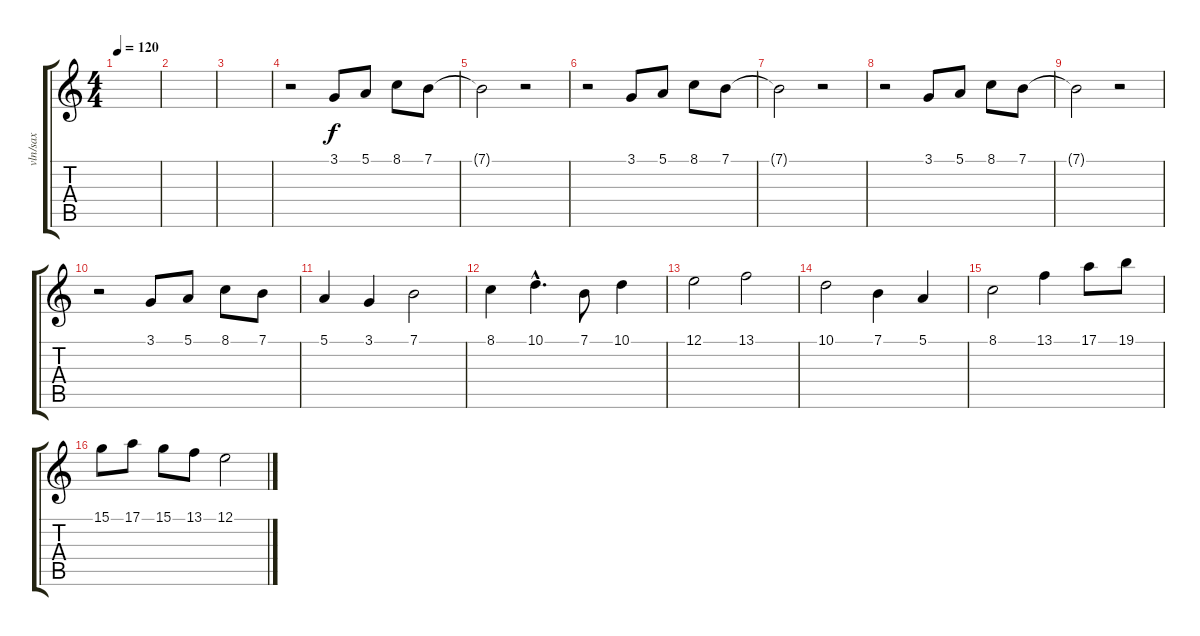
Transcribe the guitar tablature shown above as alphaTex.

\track ("vln/sax" "vln/sax") {instrument violin}
\staff {score tabs}
\tuning (E4 B3 G3 D3 A2 E2) {hide}
\ts (4 4)
\tempo 120
\clef g2
\ks c
|
|
|
r.2 3.1.8 5.1.8 8.1.8 7.1.8 |
7.1{t}.2 r.2 |
r.2 3.1.8 5.1.8 8.1.8 7.1.8 |
7.1{t}.2 r.2 |
r.2 3.1.8 5.1.8 8.1.8 7.1.8 |
7.1{t}.2 r.2 |
r.2 3.1.8 5.1.8 8.1.8 7.1.8 |
5.1.4 3.1.4 7.1.2 |
8.1.4 10.1{hac}.4{d} 7.1.8 10.1.4 |
12.1.2 13.1.2 |
10.1.2 7.1.4 5.1.4 |
8.1.2 13.1.4 17.1.8 19.1.8 |
15.1.8 17.1.8 15.1.8 13.1.8 12.1.2
